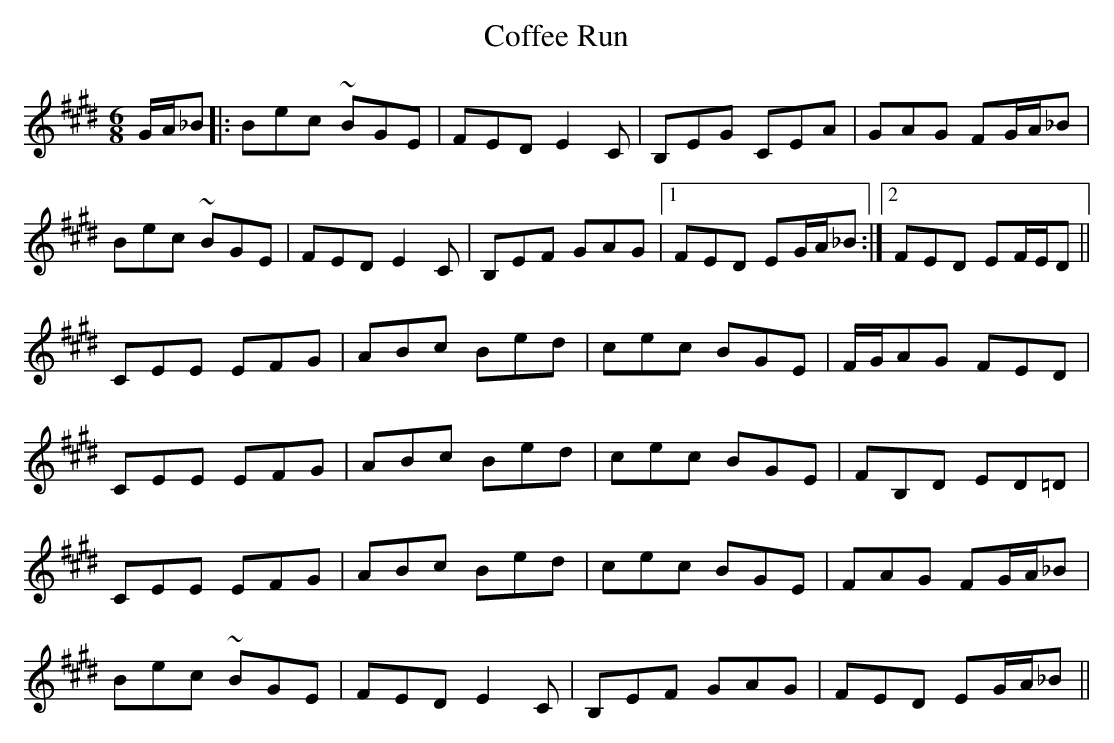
X:1
T: Coffee Run
M: 6/8
L: 1/8
K: Emaj
G/A/_B|:Bec ~BGE|FED E2 C|B,EG CEA|GAG FG/A/_B|
Bec ~BGE|FED E2 C|B,EF GAG|1 FED EG/A/_B:|2 FED EF/E/D||
CEE EFG|ABc Bed|cec BGE|F/G/AG FED|
CEE EFG|ABc Bed|cec BGE|FB,D ED=D|
CEE EFG|ABc Bed|cec BGE|FAG FG/A/_B|
Bec ~BGE|FED E2 C|B,EF GAG|FED EG/A/_B||
